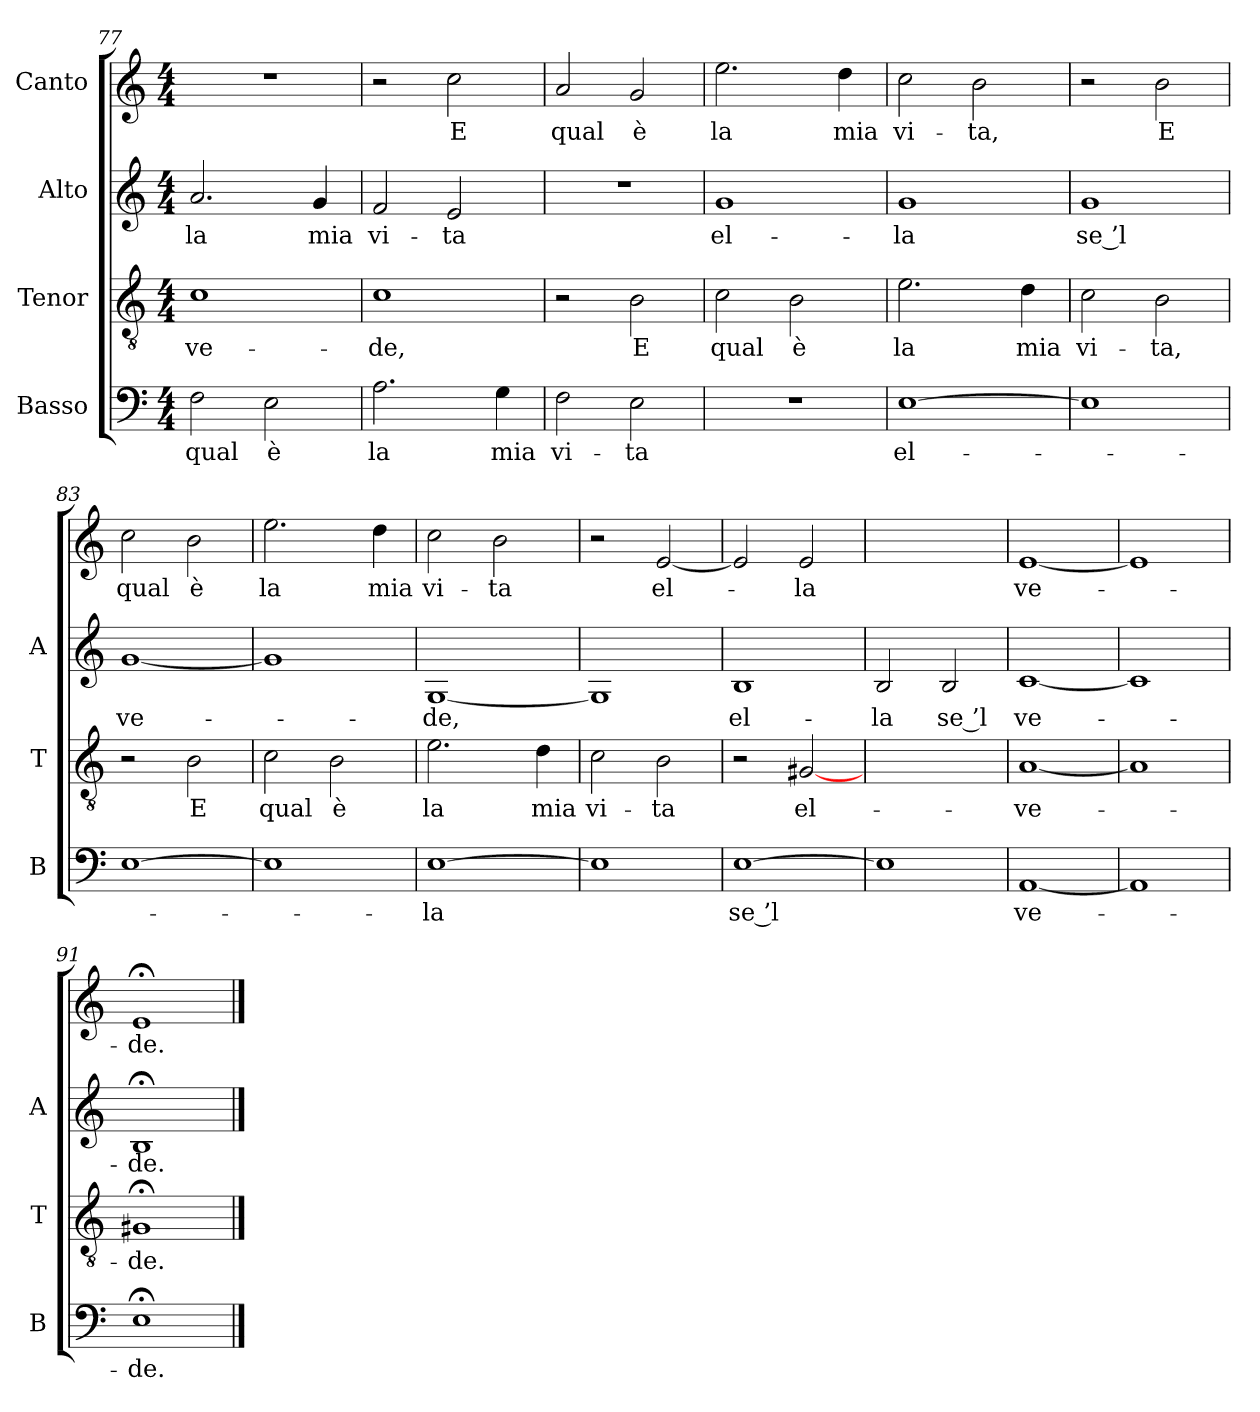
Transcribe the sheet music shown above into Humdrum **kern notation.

**kern	**text	**kern	**text	**kern	**text	**kern	**text
*part4	*part4	*part3	*part3	*part2	*part2	*part1	*part1
*staff4	*staff4	*staff3	*staff3	*staff2	*staff2	*staff1	*staff1
*I"Basso	*	*I"Tenor	*	*I"Alto	*	*I"Canto	*
*I'B	*	*I'T	*	*I'A	*	*	*
*clefF4	*	*clefGv2	*	*clefG2	*	*clefG2	*
*k[]	*	*k[]	*	*k[]	*	*k[]	*
*C:	*	*C:	*	*C:	*	*C:	*
*M4/4	*	*M4/4	*	*M4/4	*	*M4/4	*
=77	=77	=77	=77	=77	=77	=77	=77
2F	-qual	1c	ve-	2.a	-la	1r	.
2E	-è	.	.	.	.	.	.
.	.	.	.	4g	-mia	.	.
=78	=78	=78	=78	=78	=78	=78	=78
2.A	-la	1c	-de,	2f	vi-	2r	.
.	.	.	.	2e	-ta	2cc	-E
4G	-mia	.	.	.	.	.	.
=79	=79	=79	=79	=79	=79	=79	=79
2F	vi-	2r	.	1r	.	2a	-qual
2E	-ta	2B	-E	.	.	2g	-è
=80	=80	=80	=80	=80	=80	=80	=80
1r	.	2c	-qual	1g	el-	2.ee	-la
.	.	2B	-è	.	.	.	.
.	.	.	.	.	.	4dd	-mia
=81	=81	=81	=81	=81	=81	=81	=81
[1E	el-	2.e	-la	1g	-la	2cc	vi-
.	.	.	.	.	.	2b	-ta,
.	.	4d	-mia	.	.	.	.
=82	=82	=82	=82	=82	=82	=82	=82
1E]	.	2c	vi-	1g	-se ’l	2r	.
.	.	2B	-ta,	.	.	2b	-E
=83	=83	=83	=83	=83	=83	=83	=83
[1E	.	2r	.	[1g	ve-	2cc	-qual
.	.	2B	-E	.	.	2b	-è
=84	=84	=84	=84	=84	=84	=84	=84
1E]	.	2c	-qual	1g]	.	2.ee	-la
.	.	2B	-è	.	.	.	.
.	.	.	.	.	.	4dd	-mia
=85	=85	=85	=85	=85	=85	=85	=85
[1E	-la	2.e	-la	[1G	-de,	2cc	vi-
.	.	.	.	.	.	2b	-ta
.	.	4d	-mia	.	.	.	.
=86	=86	=86	=86	=86	=86	=86	=86
1E]	.	2c	vi-	1G]	.	2r	.
.	.	2B	-ta	.	.	[2e	el-
=87	=87	=87	=87	=87	=87	=87	=87
[1E	-se ’l	2r	.	1B	el-	2e]	.
.	.	[2G#X	el-	.	.	2e	-la
=88	=88	=88	=88	=88	=88	=88	=88
1E]	.	1ryy	.	2B	-la	1ryy	.
.	.	.	.	2B	-se ’l	.	.
=89	=89	=89	=89	=89	=89	=89	=89
[1AA	ve-	[1A	ve-	[1c	ve-	[1e	ve-
=90	=90	=90	=90	=90	=90	=90	=90
1AA]	.	1A]	.	1c]	.	1e]	.
=91	=91	=91	=91	=91	=91	=91	=91
1E;<	-de.	1G#X;<	-de.	1B;<	-de.	1e;<	-de.
==	==	==	==	==	==	==	==
*-	*-	*-	*-	*-	*-	*-	*-
